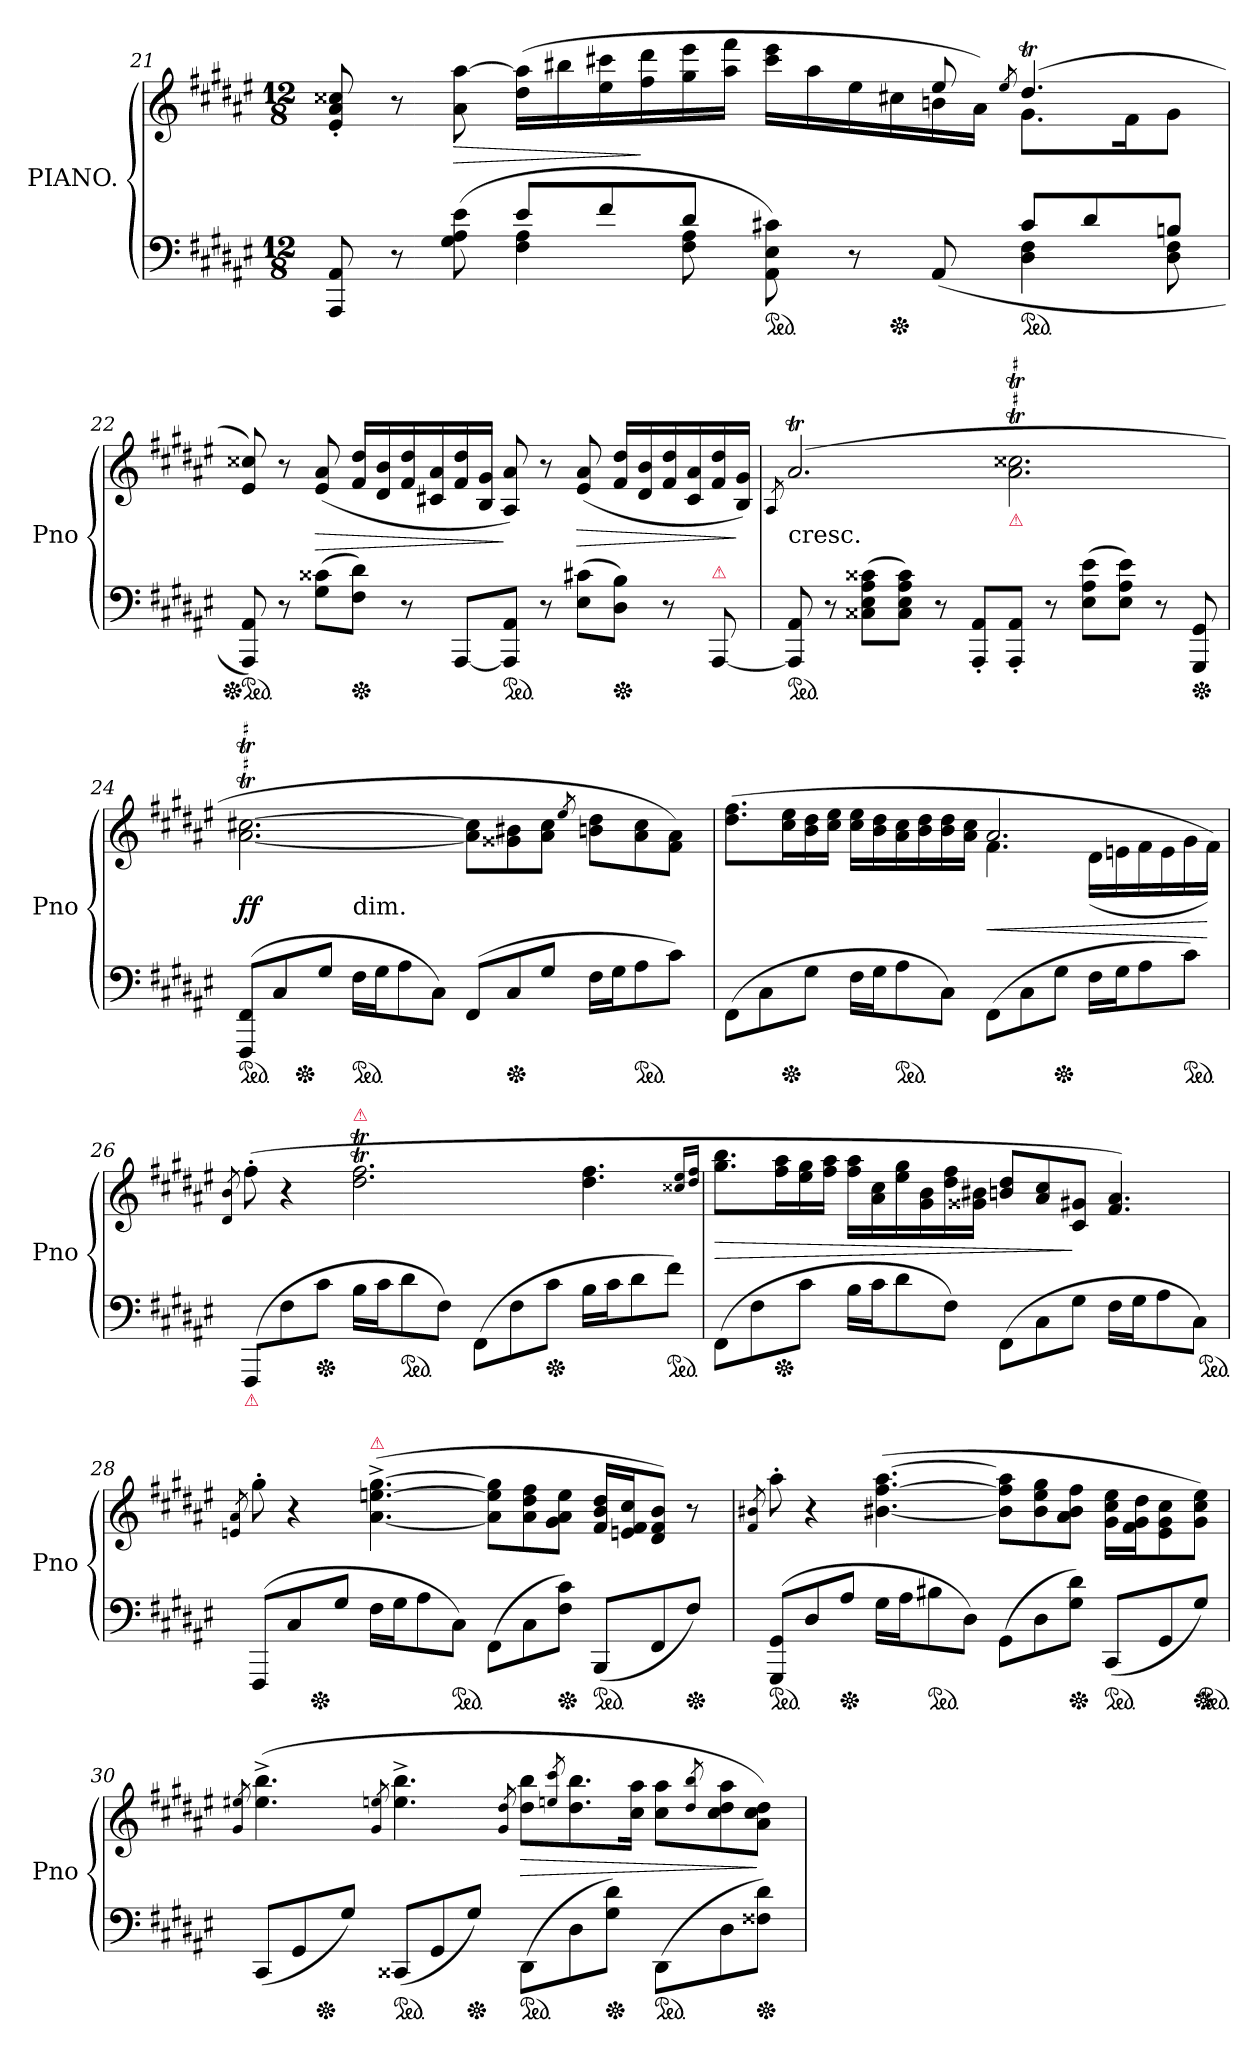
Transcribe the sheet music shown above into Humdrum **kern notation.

**kern	**kern	**dynam
*part1	*part1	*part1
*staff2	*staff1	*staff1/2
*I"PIANO.	*	*
*I'Pno	*	*
*clefF4	*clefG2	*
*k[f#c#g#d#a#e#]	*k[f#c#g#d#a#e#]	*
*F#:	*F#:	*
*M12/8	*M12/8	*
=21	=21	=21
*^	*^	*
8AAA# 8AA#	4.rBBBByy	2.rbbbyy	8e#'>/ 8a#'>/ 8cc##X'>/	.
8r	.	.	8r	.
(8G#\ 8A#\ 8e#\	.	.	8a# [8aa#	>
8e#L	4F# 4A#	.	(>16dd# 16aa#]LL	.
.	.	.	16bb#X	.
8f#	.	.	16ee# 16ccc#X	.
.	.	.	16ff# 16ddd#	]
8d#J	8F# 8A#	.	16gg# 16eee#	.
.	.	.	16aa# 16fff#JJ	.
!LO:TX:a:color=crimson:t=⚠	!	!	!	!
*ped	*	*	*	*
8AA#\ 8E#\ 8c#X\)	4.rDDDyy	4rddddyy	16ccc# 16eee#LL	.
.	.	.	16aa#	.
8r	.	.	16ee#	.
*Xped	*	*	*	*
.	.	.	16cc#X	.
(8AA#	.	8ee#	16bn	.
.	.	.	16a#JJ)	.
.	.	8qee#	.	.
*ped	*	*	*	*
8c#L	4D# 4F#	(4.dd#T	8.g#L	.
8d#	.	.	.	.
.	.	.	16f#K	.
8BnJ	8D# 8F#	.	8g#J	.
*v	*v	*	*	*
*	*v	*v	*
=22	=22	=22
*Xped	*	*
*ped	*	*
8AAA# 8AA#)	8e# 8cc##X)	.
8r	8r	.
(8G# 8c##XL	(8e# 8a#	>
*Xped	*	*
8F# 8d#J)	16f# 16dd#LL	.
.	16d# 16b	.
8r	16f# 16dd#	.
.	16c#X 16a#	.
[8AAA#L	16f# 16dd#	.
.	16B 16g#JJ	.
*ped	*	*
8AAA#] 8AA#J	8A# 8a#)	]
8r	8r	.
(8E# 8c#XL	(8e# 8a#	>
*Xped	*	*
8D# 8BJ)	16f# 16dd#LL	.
.	16d# 16b	.
8r	16f# 16dd#	.
.	16c# 16a#	.
!LO:TX:a:color=crimson:t=⚠	!	!
[8AAA#	16f# 16dd#	.
.	16B 16g#JJ)	]
=23	=23	=23
.	8qA#/	.
!	!LO:TX:c:t=cresc.	!
*ped	*	*
8AAA#] 8AA#	(>2.a#t	.
8r	.	.
(8C##X 8E# 8A# 8c##XL	.	.
8C## 8E# 8A# 8c##J)	.	.
8r	.	.
8AAA#' 8AA#'L	.	.
!	!LO:TX:b:color=crimson:t=⚠	!
8AAA#' 8AA#'J	2.a#T 2.cc##XT	.
8r	.	.
(8E# 8A# 8e#L	.	.
8E# 8A# 8e#J)	.	.
8r	.	.
*Xped	*	*
8GGG# 8GG#	.	.
=24	=24	=24
!	!LO:TX:b:color=crimson:t=⚠	!
*	*^	*
*ped	*	*	*
*	*	*^	*
(8FFF# 8FF#L	[2.a#T [2.cc#XT	4.ryy	8.ryy	f f
8C#	.	.	.	.
*Xped	*	*	*	*
.	.	.	1ryy	.
8G#J	.	.	.	.
!	!	!LO:TX:c:t=dim.	!	!
*ped	*	*	*	*
16F#LL	.	1ryy	.	.
16G#J	.	.	.	.
8A#	.	.	.	.
8C#J)	.	.	.	.
(8FF#L	8a#]\ 8cc#]\L	.	.	.
*Xped	*	*	*	*
8C#	8g##X\ 8b#X\	.	.	.
8G#J	8a#\ 8cc#\J	.	.	.
.	8qee#/	.	.	.
16F#LL	8bn\ 8dd#\L	.	.	.
16G#J	.	.	4ryy	.
*ped	*	*	*	*
8A#	8a#\ 8cc#\	.	.	.
8c#J)	8f#\ 8a#\J)	8ryy	.	.
.	.	.	16ryy	.
*	*	*v	*v	*
=25	=25	=25	=25
(8FF#\L	2.reeeyy	(8.dd# 8.ff#L	.
8C#\	.	.	.
*Xped	*	*	*
.	.	16cc# 16ee#L	.
8G#\J	.	16b 16dd#	.
.	.	16cc# 16ee#JJ	.
16F#LL	.	16cc# 16ee#LL	.
16G#J	.	16b 16dd#	.
*ped	*	*	*
8A#	.	16a# 16cc#	.
.	.	16b 16dd#	.
8C#J)	.	16b 16dd#	.
.	.	16a# 16cc#JJ	.
(8FF#\L	2.a#	4.f#	<
8C#\	.	.	.
*Xped	*	*	*
8G#\J	.	.	.
16F#LL	.	(>16d#LL	.
16G#J	.	16en	.
8A#	.	16f#	.
.	.	16e	.
*ped	*	*	*
8c#J)	.	16g#	.
.	.	16f#JJ))	[
*	*v	*v	*
=26	=26	=26
.	8qd#/ 8qb/	.
!LO:TX:b:color=crimson:t=⚠	!	!
(8FFF#/L	(>8ff#'	.
8F#\	4r	.
*Xped	*	*
8c#\J	.	.
!	!LO:TX:a:color=crimson:t=⚠	!
16BLL	2.dd#T 2.ff#T	.
16c#J	.	.
*ped	*	*
8d#	.	.
8F#J)	.	.
(8FF#L	.	.
8F#	.	.
*Xped	*	*
8c#J	.	.
16BLL	4.dd# 4.ff#	.
16c#J	.	.
8d#	.	.
*ped	*	*
8f#J)	.	.
.	16qqcc##X 16qqee#LL	.
.	16qqdd# 16qqff#JJ	.
=27	=27	=27
(8FF#L	8.gg# 8.bbL	>
8F#	.	.
*Xped	*	*
.	16ff# 16aa#L	.
8c#J	16ee# 16gg#	.
.	16ff# 16aa#JJ	.
16BLL	16ff# 16aa#LL	.
16c#J	16a# 16cc#	.
8d#	16ee# 16gg#	.
.	16g# 16b	.
8F#J)	16dd# 16ff#	.
.	16g##X 16b#XJJ	.
(8FF#\L	8bn 8dd#L	.
8C#\	8a# 8cc#	.
8G#\J	8c# 8g#XJ	]
16F#LL	4.f# 4.a#)	.
16G#J	.	.
8A#	.	.
8C#J)	.	.
*ped	*	*
=28	=28	=28
.	8qen/ 8qa#/	.
!	!LO:TX:c:t=cresc.	!
*	*^	*
(8FFF#L	8gg#'	8.ryy	.
8C#	4r	.	.
*Xped	*	*	*
.	.	1ryy	.
8G#J	.	.	.
!	!LO:TX:a:color=crimson:t=⚠	!	!
16F#LL	([4.a#^< [4.een^< [4.gg#^<	.	.
16G#J	.	.	.
8A#	.	.	.
*ped	*	*	*
8C#J)	.	.	.
(8FF#\L	8a#] 8ee] 8gg#]L	.	.
8C#\	8a# 8dd# 8ff#	.	.
*Xped	*	*	*
8F#\ 8c#\J)	8g# 8a# 8eeJ	.	.
*ped	*	*	*
(8BBBL	16f# 16b 16dd#LL	.	.
.	16en 16f# 16cc#J	4ryy	.
8FF#	8d# 8f# 8bJ)	.	.
*Xped	*	*	*
8F#J)	8r	.	.
.	.	16ryy	.
*	*v	*v	*
=29	=29	=29
.	8qf#/ 8qb#X/	.
*ped	*	*
(8GGG# 8GG#L	8aa#'	.
8D#	4r	.
*Xped	*	*
8A#J	.	.
16G#LL	(>[4.b#X [4.ff# [4.aa#	.
16A#J	.	.
*ped	*	*
8B#X	.	.
8D#J)	.	.
(8GG#L	8b#] 8ff#] 8aa#]L	.
8D#	8b# 8ee# 8gg#	.
*Xped	*	*
8G# 8d#J)	8a# 8b# 8ff#J	.
*ped	*	*
(8CC#L	16g#\ 16cc#\ 16ee#\LL	.
.	16f#\ 16g#\ 16dd#\J	.
8GG#	8e#\ 8g#\ 8cc#\	.
*Xped	*	*
8G#J)	8g#\ 8cc#\ 8ee#\J)	.
*ped	*	*
=30	=30	=30
.	8qg#/ 8qee#X/	.
*	*^	*
(8CC#L	(>4.ee#]^< 4.bb^<	8.ryy	.
8GG#	.	.	.
*Xped	*	*	*
.	.	1ryy	.
8G#J)	.	.	.
.	8qg#/ 8qeen/	.	.
*ped	*	*	*
(8CC##XL	4.ee]^< 4.bb^<	.	.
8GG#	.	.	.
*Xped	*	*	*
8G#J)	.	.	.
.	8qg#/ 8qdd#/	.	.
*ped	*	*	*
(8DD#\L	8dd#] 8bbL	.	>
.	8qeen/ 8qccc#/	.	.
8D#\	8.dd# 8.bb	.	.
*Xped	*	*	*
8G#\ 8d#\J)	.	.	.
.	16cc# 16aa#Jk	.	.
*ped	*	*	*
(>8DD#\L	8cc# 8aa#L	.	.
.	.	4ryy	.
.	8qdd#/ 8qbb/	.	.
8D#\	8cc# 8dd#] 8aa#	.	.
*Xped	*	*	*
8F##X\ 8d#\J)	8a# 8cc# 8dd#J)	.	]
.	.	16ryy	.
*	*v	*v	*
=	=	=
*-	*-	*-
